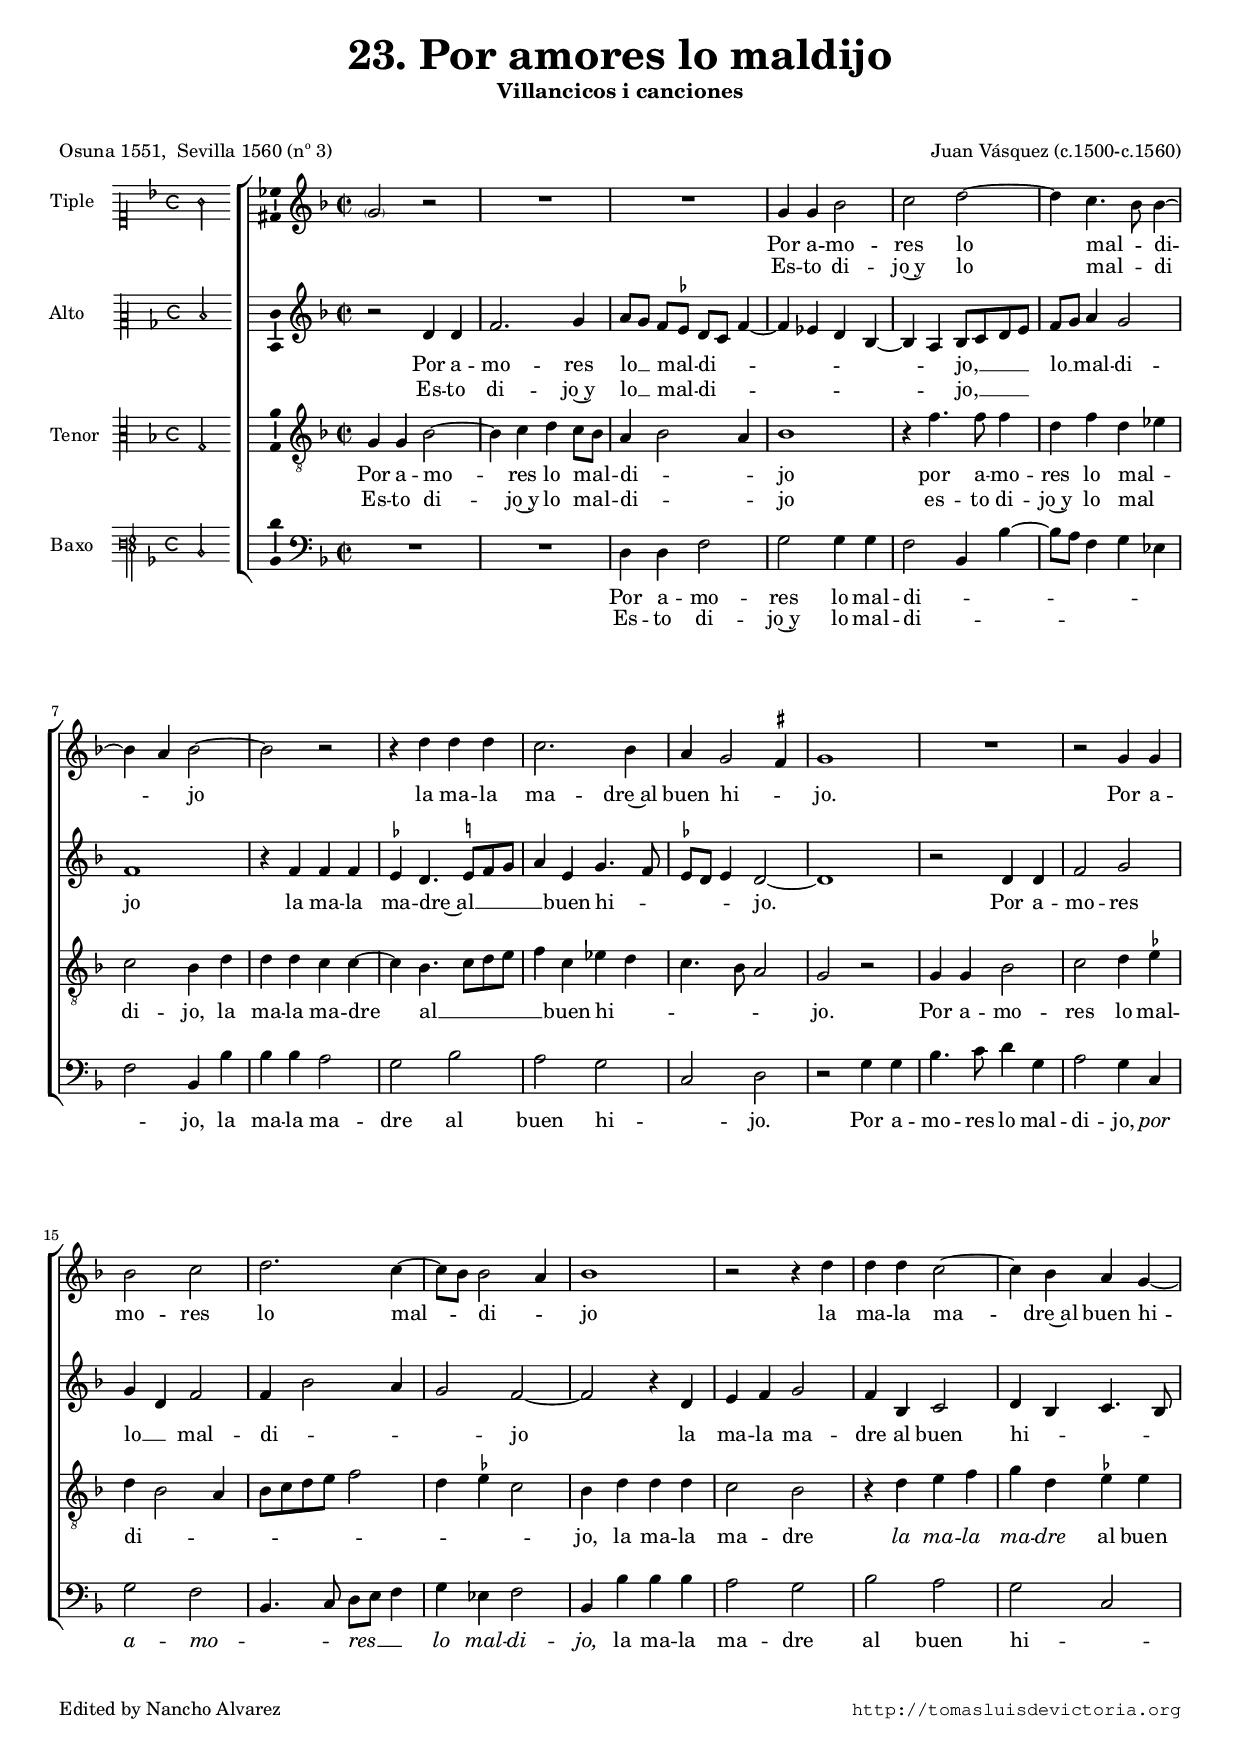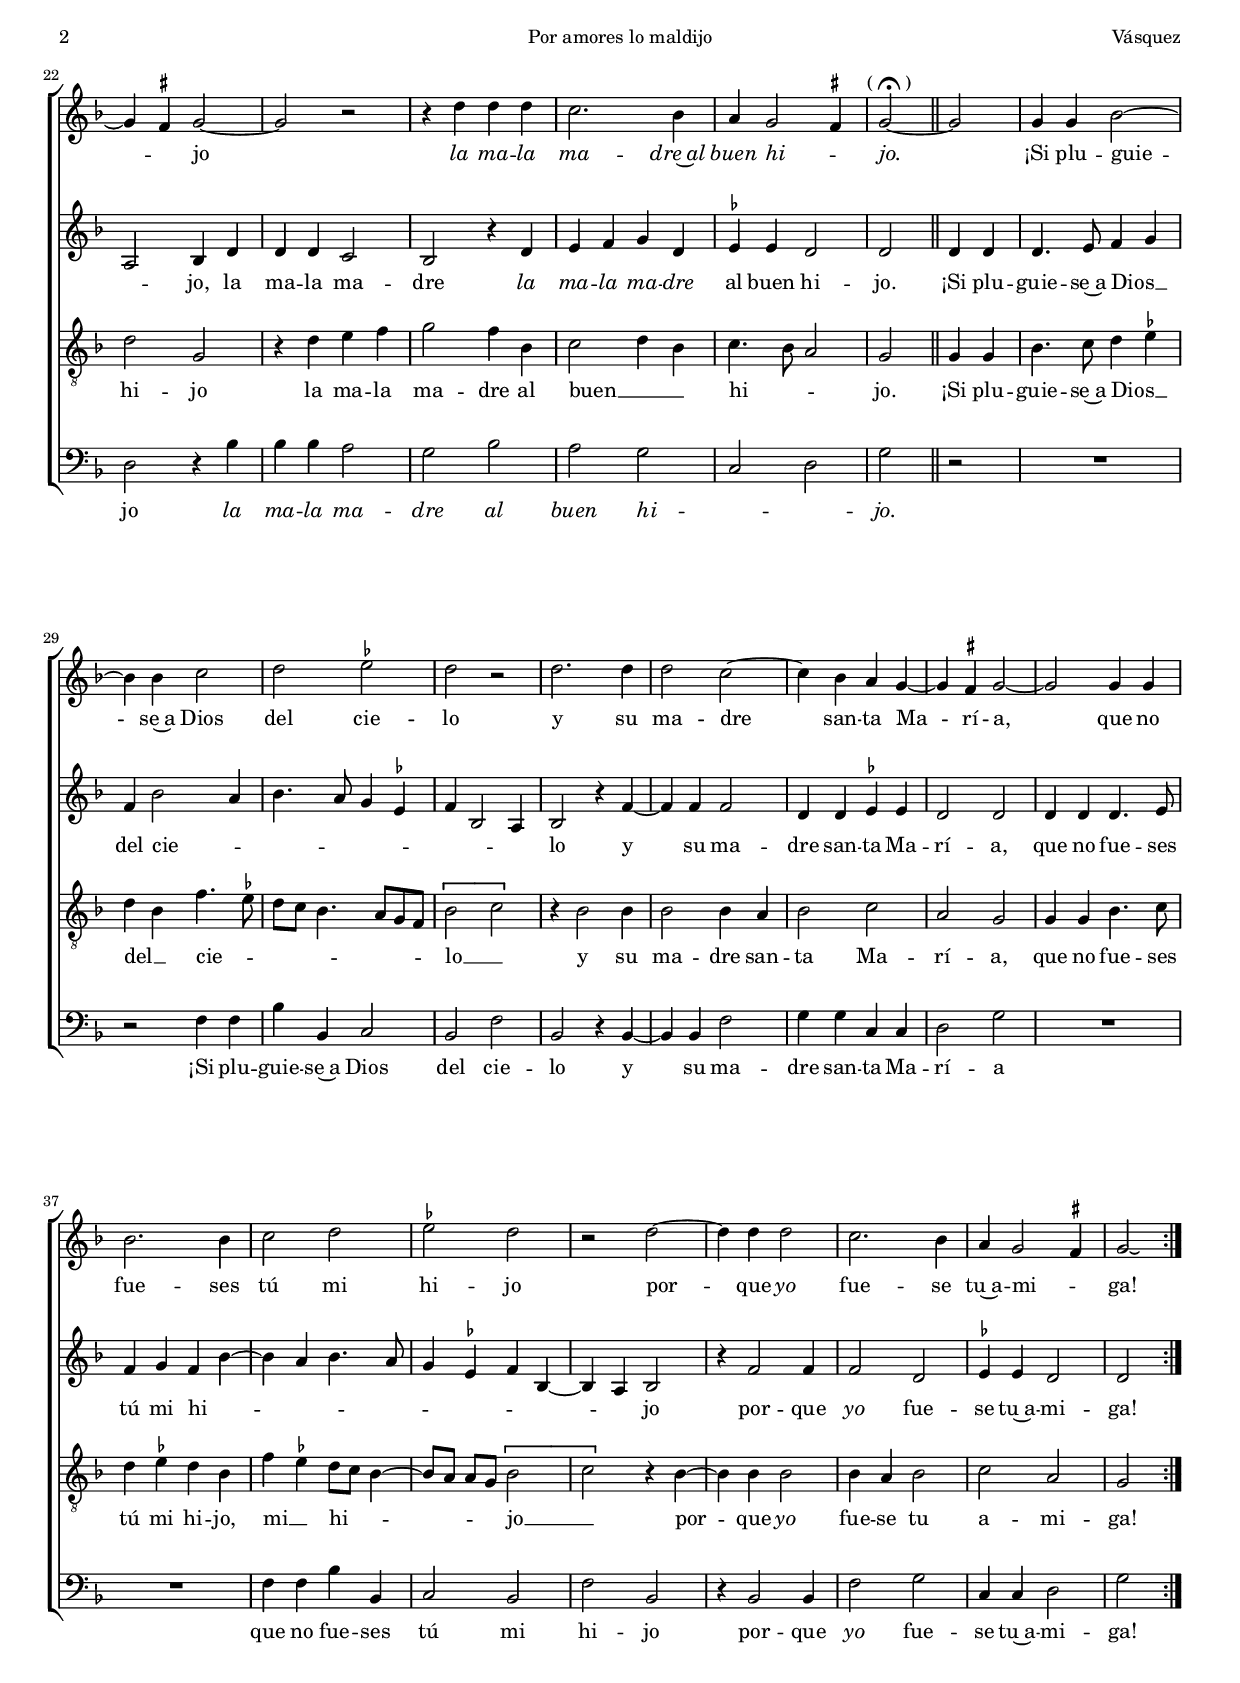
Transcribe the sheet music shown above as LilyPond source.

\version "2.18.0"

#(set-default-paper-size "a4")
#(set-global-staff-size 16.2)
#(ly:set-option 'point-and-click #f)
%mobile -s15.0 -i3.2 -ball

italicas=\override LyricText.font-shape = #'italic
rectas=\override LyricText.font-shape = #'upright
ss=\once \set suggestAccidentals = ##t
incipitwidth = 20
mtempo={\tempo 4 = 100}
mtempob={\tempo 4 = 50}

htitle="Por amores lo maldijo"
hcomposer="Vásquez"

\header {
	title=\markup{\fontsize #3 "23. Por amores lo maldijo"}
	subtitle="Villancicos i canciones"
	subsubtitle=\markup{\null \vspace #1 }
	composer="Juan Vásquez (c.1500-c.1560)"
        pdfauthor=\composer
	%opus="(-)"
	poet=\markup{"Osuna 1551,  Sevilla 1560 (nº 3)"} % Villancicos i canciones de Iuan Vasquez a tres y a cuatro. Impreso por Juan de León
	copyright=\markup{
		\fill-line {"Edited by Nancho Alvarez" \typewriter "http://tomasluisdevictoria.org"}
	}
%	tagline=""
}

global={\key f \major \time 2/2 \skip 1*43 \skip 2
	\bar ":|."
}


cantus=\relative c''{
	\parenthesize g2 r
	R1*2
	g4 g bes2
	c d ~
	d4 c4. bes8 bes4 ~
	bes4 a bes2 ~
	bes r
	r4 d d d
	c2. bes4
	a g2 \ss fis4
	g1
	R1
	r2 g4 g
	bes2 c
	d2. c4 ~
	c8[ bes] bes2 a4
	bes1
	r2 r4 d
	d d c2 ~
	c4 bes a g ~
	g \ss fis g2 ~
	g r
	r4 d' d d
	c2. bes4
	a4 g2 \ss fis4
	\once \override TextScript.X-offset = #-1.5
	g2^\markup{"(" \musicglyph #"scripts.ufermata" ")" } ~ \bar "||"
	%tablet \break
	g
	g4 g bes2 ~
	bes4 bes c2
	d \ss ees
	d r
	d2. d4
	d2 c ~
	c4 bes a g ~
	g \ss fis g2 ~
	g g4 g
	bes2. bes4
	c2 d
	\ss ees d
	r2 d ~
	d4 d d2
	c2. bes4
	a g2 \ss fis4
	g2 \laissezVibrer
}

altus=\relative c'{
	r2 d4 d
	f2. g4
	a8[ g] f[ \ss ees] d[ c] f4 ~
	f4 ees d bes ~
	bes a bes8[ c d e]
	f[ g] a4 g2
	f1
	r4 f f f
	\ss ees d4. \ss e8[ f g]
	a4 e g4. f8
	\ss ees8[ d] ees4 d2 ~
	d1
	r2 d4 d
	f2 g
	g4 d f2
	f4 bes2 a4
	g2 f ~
	f r4 d
	e f g2
	f4 bes, c2
	d4 bes c4. bes8
	a2 bes4 d
	d d c2
	bes2 r4 d
	e f g d
	\ss ees ees d2
	d d4 d
	d4. e8 f4 g
	f bes2 a4
	bes4. a8 g4 \ss ees
	f bes,2 a4
	bes2 r4 f' ~
	f f f2
	d4 d \ss ees4 ees
	d2 d
	d4 d d4. e8
	f4 g f bes ~
	bes a bes4. a8
	g4 \ss ees f bes, ~
	bes a bes2
	r4 f'2 f4
	f2 d
	\ss ees4 ees d2
	d 
}

tenor=\relative c'{
	g4 g bes2 ~
	bes4 c d c8[ bes]
	a4 bes2 a4
	bes1
	r4 f'4. f8 f4
	d4 f d ees
	c2 bes4 d
	d d c c ~
	c bes4. c8[ d e]
	f4 c ees d
	c4. bes8 a2
	g r
	g4 g bes2
	c d4 \ss ees
	d4 bes2 a4
	bes8[ c d e] f2
	d4 \ss ees c2
	bes4 d d d
	c2 bes
	r4 d e f
	g4 d \ss ees ees
	d2 g,
	r4 d' e f
	g2 f4 bes,
	c2 d4 bes
	c4. bes8 a2
	g g4 g
	bes4. c8 d4 \ss ees
	d4 bes f'4. \ss ees8
	d8[ c] bes4. a8[ g f]
	\[bes2 c\]
	r4 bes2 bes4
	bes2 bes4 a
	bes2 c
	a g
	g4 g bes4. c8
	d4 \ss ees d bes
	f' \ss ees d8[ c] bes4 ~
	bes8[ a] a[ g] \[bes2
	c\] r4 bes ~
	bes4 bes bes2
	bes4 a bes2
	c a 
	g 
}

bassus=\relative c{
	R1*2
	d4 d f2
	g2 g4 g
	f2 bes,4 bes' ~
	bes8[ a] f4 g ees
	f2 bes,4 bes'
	bes bes a2
	g bes
	a2 g
	c, d
	r2 g4 g
	bes4. c8 d4 g, % bes4. bes8
	a2 g4 c,
	g'2 f
	bes,4. c8 d8[ e] f4
	g4 ees f2
	bes,4 bes' bes bes
	a2 g
	bes a
	g c,
	d r4 bes'
	bes bes a2
	g2 bes
	a g
	c, d
	g r
	R1
	r2 f4 f
	bes bes, c2
	bes f'
	bes, r4 bes ~
	bes4 bes f'2
	g4 g c, c
	d2 g
	R1*2
	f4 f bes bes,
	c2 bes
	f' bes,
	r4 bes2 bes4
	f'2 g2 % g4 g
	c,4 c d2
	g 
}

textocantus=\lyricmode{
_
Por a -- mo -- res lo mal -- _ di -- _ jo
la ma -- la ma -- dre~al buen hi -- _ jo.
Por a -- mo -- res lo mal -- di -- _ jo
la ma -- la ma -- dre~al buen hi -- _ jo
\italicas
la ma -- la ma -- dre~al buen hi -- _ jo.
\rectas
¡Si plu -- guie -- se~a Dios del cie -- lo
y su ma -- dre san -- ta Ma -- rí -- a,
que no fue -- ses tú mi hi -- jo
por -- que \italicas yo \rectas fue -- se tu~a -- mi -- _ ga! % fuese yo
}
textocantusb=\lyricmode{
_
Es -- to di -- jo~y lo mal -- _ di 
}

textoaltus=\lyricmode{
Por a -- mo -- res lo __ mal -- di -- _ _ _ _ _ jo, __
lo __ mal -- di -- jo
la ma -- la ma -- dre~al __ _ _ buen hi -- _ _ _ jo.
Por a -- mo -- res lo __ _ mal -- di -- _ _ _ jo
la ma -- la ma -- dre al buen hi -- _ _ _ _ jo,
la ma -- la ma -- dre
\italicas 
la ma -- la ma -- dre
\rectas
al buen hi -- jo.
¡Si plu -- guie -- se~a Dios __ _ del cie -- _ _ _ _ _ _ _ _ lo
y su ma -- dre san -- ta Ma -- rí -- a,
que no fue -- ses tú mi hi -- _ _ _ _ _ _ _ _ _ jo
por -- que \italicas yo \rectas fue -- se tu~a -- mi -- ga!
}
textoaltusb=\lyricmode{
Es -- to di -- jo~y lo __ mal -- di -- _ _ _ _ _ jo, __
}

textotenor=\lyricmode{
Por a -- mo -- res lo mal -- di -- _ _ jo
por a -- mo -- res lo mal -- _ di -- jo,
la ma -- la ma -- dre al __ _ _ buen hi -- _ _ _ _ jo.
Por a -- mo -- res lo mal -- di -- _ _ _ _ _ _ _ jo,
la ma -- la ma -- dre
\italicas la ma -- la ma -- dre \rectas
al buen hi -- jo
la ma -- la ma -- dre al buen __ _ _ hi -- _ _ jo.
¡Si plu -- guie -- se~a Dios __ _ del __ _ cie -- _ _ _ _ lo __ _
y su ma -- dre
san -- ta Ma -- rí -- a,
que no fue -- ses tú mi hi -- jo,
mi __ _ hi -- _ _ jo __ _
por -- que \italicas yo \rectas fue -- se tu a -- mi -- ga!
}
textotenorb=\lyricmode{
Es -- to di -- jo~y lo mal -- di -- _ _ jo
es -- to di -- jo~y lo mal _
}

textobassus=\lyricmode{
Por a -- mo -- res lo mal -- di -- _ _ _ _ _ _ jo,
la ma -- la ma -- dre al buen hi -- _ jo.
Por a -- mo -- res lo mal -- di -- jo,
\italicas 
por a -- mo -- _ _ res __ _ lo mal -- di -- jo,
\rectas
la ma -- la ma -- dre al buen hi -- _ jo
\italicas
la ma -- la ma -- dre al buen hi -- _ _ jo.
\rectas
¡Si plu -- guie -- se~a Dios del cie -- lo
y su ma -- dre san -- ta Ma -- rí -- a
que no fue -- ses tú mi hi -- jo
por -- que \italicas yo \rectas fue -- se tu~a -- mi -- ga!
}
textobassusb=\lyricmode{
Es -- to di -- jo~y lo mal -- di -- _ _ _ "  "
}


incipitcantus=\markup{
	\score{
		{ 
		\set Staff.instrumentName="Tiple   "
		\override NoteHead.style = #'neomensural
		\override Staff.TimeSignature.style = #'neomensural
		\cadenzaOn 
		\clef "petrucci-c1"
		\key f \major
		\time 4/4
                g'2
		} 

	\layout { line-width=\incipitwidth indent = 0 }
	}
}

incipitaltus=\markup{
	\score{
		{ 
		\set Staff.instrumentName="Alto     "
		\override NoteHead.style = #'neomensural 
		\override Staff.TimeSignature.style = #'neomensural
		\cadenzaOn 
		\clef "petrucci-c2"
		\key f \major
		\time 4/4
                d'2
		} 
	\layout { line-width=\incipitwidth indent = 0 }
	}
}


incipittenor=\markup{
	\score{
		{ 
		\set Staff.instrumentName="Tenor  "
		\override NoteHead.style = #'neomensural 
		\override Staff.TimeSignature.style = #'neomensural
		\cadenzaOn 
		\clef "petrucci-c3"
		\key f \major
		\time 4/4
                g2
		} 
	\layout { line-width=\incipitwidth indent=0 }
	}
}

incipitbassus=\markup{
	\score{
		{ 
		\set Staff.instrumentName="Baxo   "
		\override NoteHead.style = #'neomensural
		\override Staff.TimeSignature.style = #'neomensural
		\cadenzaOn 
		\clef "petrucci-f3"
		\key f \major
		\time 4/4
                d2
		} 
	\layout { line-width=\incipitwidth indent = 0 }
	}
}

%\layout {
%       \context {\Voice
%               \remove Ligature_bracket_engraver
%               \consists Mensural_ligature_engraver
%       }
%       line-width=\incipitwidth
%       indent = 0
%}

\score {\transpose c' c'{
\new ChoirStaff<<

	\new Staff <<\global
	\new Voice="v1" {
		\set Staff.instrumentName=\incipitcantus
		\clef "treble"
		\cantus }
	\new Lyrics \lyricsto "v1" {\textocantus }
	\new Lyrics \lyricsto "v1" {\textocantusb }
	>>

	\new Staff <<\global
	\new Voice="v2" {
		\set Staff.instrumentName=\incipitaltus
		\clef "treble"
		\altus }
	\new Lyrics \lyricsto "v2" {\textoaltus }
	\new Lyrics \lyricsto "v2" {\textoaltusb }
	>>
	
	\new Staff <<\global
	\new Voice="v3" {
		\set Staff.instrumentName=\incipittenor
		\clef "G_8"
		\tenor }
	\new Lyrics \lyricsto "v3" {\textotenor }
	\new Lyrics \lyricsto "v3" {\textotenorb }
	>>

	\new Staff <<\global
	\new Voice="v4" {
		\set Staff.instrumentName=\incipitbassus
		\clef "bass"
		\bassus }
	\new Lyrics \lyricsto "v4" {\textobassus }
	\new Lyrics \lyricsto "v4" {\textobassusb }
	>>
	
>>

	} % transpose

\layout{ 
	\context {\Lyrics 
		\override VerticalAxisGroup.staff-affinity = #UP
		\override VerticalAxisGroup.nonstaff-relatedstaff-spacing =
			#'((basic-distance . 0) (minimum-distance . 0) (padding . 1))
		\override VerticalAxisGroup.nonstaff-nonstaff-spacing=
			#'((basic-distance . 0) (minimum-distance . 0) (padding . .7))
		\override LyricText.font-size = #1.2
		\override LyricHyphen.minimum-distance = #0.5
	}
	\context {\Score 
		tempoHideNote = ##t
		\override BarNumber.padding = #2 
	}
	\context {\Voice 
		%melismaBusyProperties = #'()
		autoBeaming = ##f
	}
	\context {\Staff 
                %\RemoveEmptyStaves
                %\override VerticalAxisGroup.remove-first = ##t
		\override VerticalAxisGroup.staff-staff-spacing =
			#'((basic-distance . 11) (minimum-distance . 0) (padding . 1))
		\consists Ambitus_engraver 
		\override LigatureBracket.padding = #1
	}
}

%\midi { \mtempo }

}


\paper{
	evenHeaderMarkup=\markup  \fill-line { \fromproperty #'page:page-number-string \htitle \hcomposer }
	oddHeaderMarkup= \markup  \fill-line { \on-the-fly #not-first-page \hcomposer \on-the-fly #not-first-page \htitle \on-the-fly #not-first-page \fromproperty #'page:page-number-string }
	%system-count=20
	page-count = 2
	ragged-last-bottom = ##f
	indent=3.2\cm
	system-system-spacing =
	#'((basic-distance . 20) (minimum-distance . 0) (padding . 5))
	top-system-spacing = % header
	#'((basic-distance . 8) (minimum-distance . 0) (padding . 0))
	last-bottom-spacing = % footer
	#'((basic-distance . 12) (minimum-distance . 0) (padding . 0))
	markup-system-spacing.padding = #1.5
}
